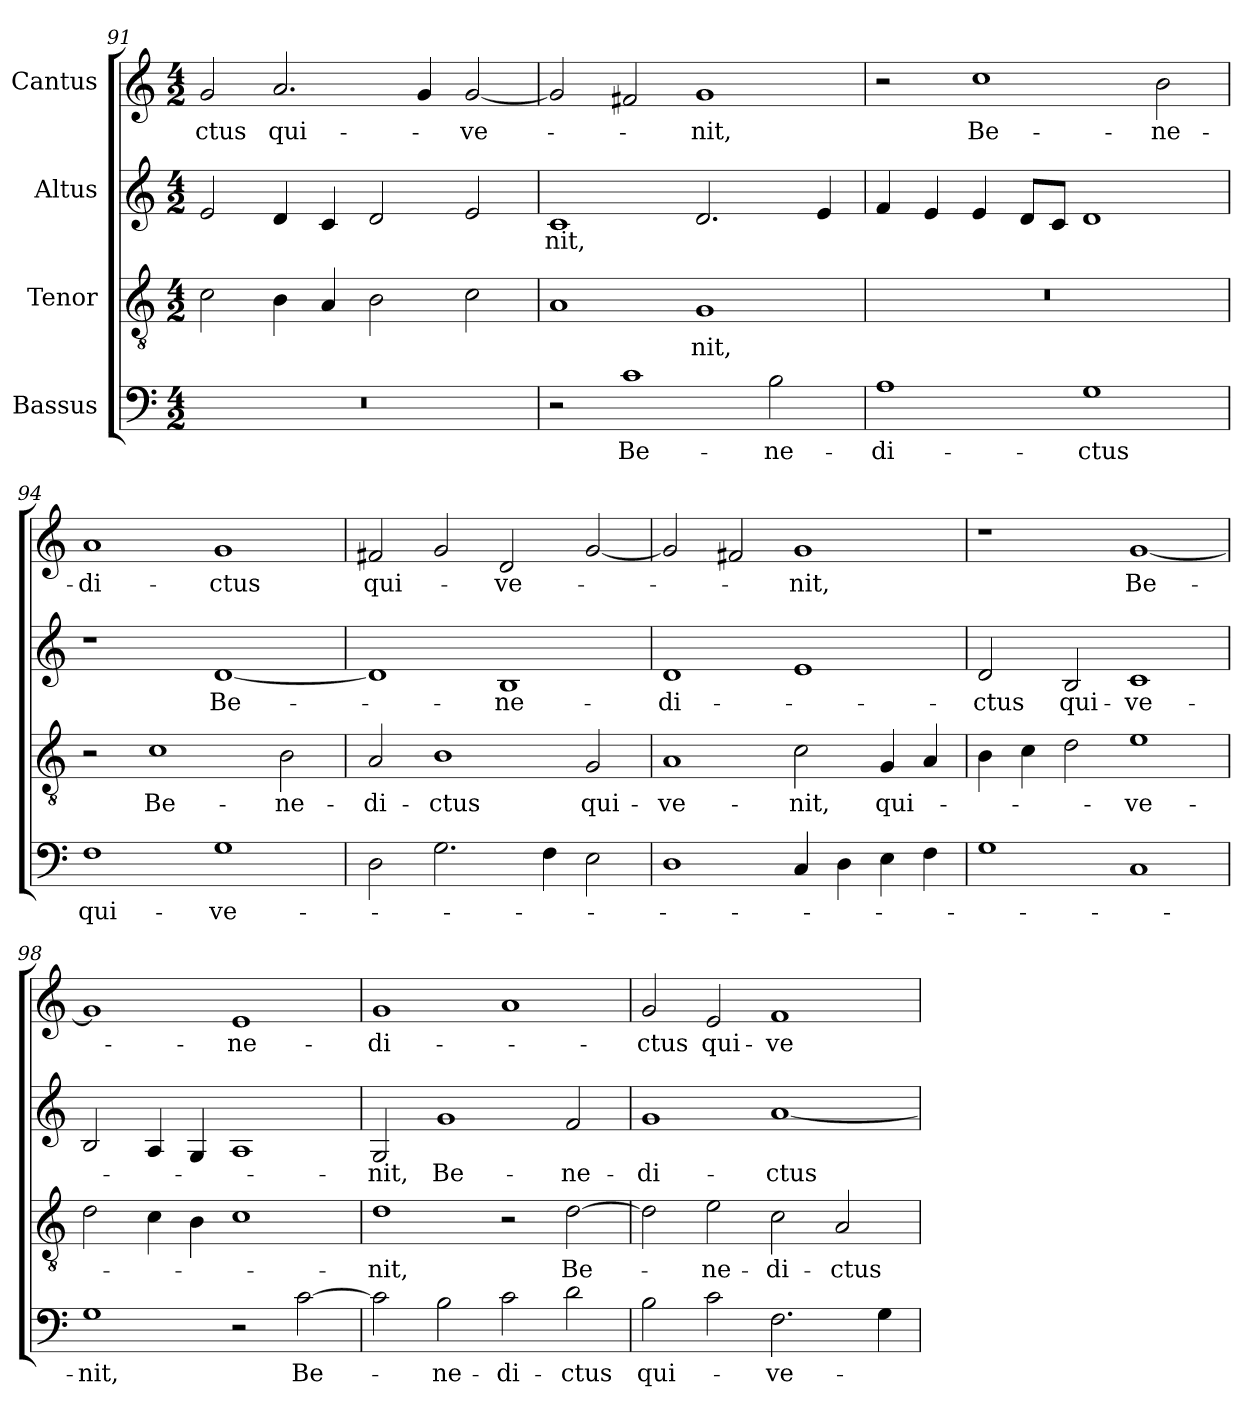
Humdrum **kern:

**kern	**text	**kern	**text	**kern	**text	**kern	**text
*part4	*part4	*part3	*part3	*part2	*part2	*part1	*part1
*staff4	*staff4	*staff3	*staff3	*staff2	*staff2	*staff1	*staff1
*I"Bassus	*	*I"Tenor	*	*I"Altus	*	*I"Cantus	*
*clefF4	*	*clefGv2	*	*clefG2	*	*clefG2	*
*k[]	*	*k[]	*	*k[]	*	*k[]	*
*M4/2	*	*M4/2	*	*M4/2	*	*M4/2	*
=91	=91	=91	=91	=91	=91	=91	=91
0r	.	2c\	.	2e/	.	2g/	-ctus
.	.	4B\	.	4d/	.	2.a/	qui-
.	.	4A/	.	4c/	.	.	.
.	.	2B\	.	2d/	.	.	.
.	.	.	.	.	.	4g/	.
.	.	2c\	.	2e/	.	[2g/	ve-
=92	=92	=92	=92	=92	=92	=92	=92
2r	.	1A/	.	1c/	-nit,	2g/]	.
1c\	Be-	.	.	.	.	2f#X/	.
.	.	1G/	-nit,	2.d/	.	1g/	-nit,
2B\	-ne-	.	.	.	.	.	.
.	.	.	.	4e/	.	.	.
=93	=93	=93	=93	=93	=93	=93	=93
1A\	-di-	0r	.	4f/	.	2r	.
.	.	.	.	4e/	.	.	.
.	.	.	.	4e/	.	1cc\	Be-
.	.	.	.	8d/L	.	.	.
.	.	.	.	8c/J	.	.	.
1G\	-ctus	.	.	1d/	.	.	.
.	.	.	.	.	.	2b\	-ne-
=94	=94	=94	=94	=94	=94	=94	=94
1F\	qui-	2r	.	1r	.	1a/	-di-
.	.	1c\	Be-	.	.	.	.
1G\	ve-	.	.	[1d/	Be-	1g/	-ctus
.	.	2B\	-ne-	.	.	.	.
=95	=95	=95	=95	=95	=95	=95	=95
2D\	.	2A/	-di-	1d/]	.	2f#X/	qui-
2.G\	.	1B\	-ctus	.	.	2g/	.
.	.	.	.	1B/	-ne-	2d/	ve-
4F\	.	.	.	.	.	.	.
2E\	.	2G/	qui-	.	.	[2g/	.
=96	=96	=96	=96	=96	=96	=96	=96
1D\	.	1A/	ve-	1d/	-di-	2g/]	.
.	.	.	.	.	.	2f#X/	.
4C/	.	2c\	-nit,	1e/	.	1g/	-nit,
4D\	.	.	.	.	.	.	.
4E\	.	4G/	qui-	.	.	.	.
4F\	.	4A/	.	.	.	.	.
=97	=97	=97	=97	=97	=97	=97	=97
1G\	.	4B\	.	2d/	-ctus	1r	.
.	.	4c\	.	.	.	.	.
.	.	2d\	.	2B/	qui-	.	.
1C/	.	1e\	ve-	1c/	ve-	[1g/	Be-
=98	=98	=98	=98	=98	=98	=98	=98
1G\	-nit,	2d\	.	2B/	.	1g/]	.
.	.	4c\	.	4A/	.	.	.
.	.	4B\	.	4G/	.	.	.
2r	.	1c\	.	1A/	.	1e/	-ne-
[2c\	Be-	.	.	.	.	.	.
=99	=99	=99	=99	=99	=99	=99	=99
2c\]	.	1d\	-nit,	2G/	-nit,	1g/	-di-
2B\	-ne-	.	.	1g/	Be-	.	.
2c\	-di-	2r	.	.	.	1a/	.
2d\	-ctus	[2d\	Be-	2f/	-ne-	.	.
=100	=100	=100	=100	=100	=100	=100	=100
2B\	qui-	2d\]	.	1g/	-di-	2g/	-ctus
2c\	.	2e\	-ne-	.	.	2e/	qui-
2.F\	ve-	2c\	-di-	[1a/	-ctus	1f/	ve-
.	.	2A/	-ctus	.	.	.	.
4G\	.	.	.	.	.	.	.
=	=	=	=	=	=	=	=
*-	*-	*-	*-	*-	*-	*-	*-
